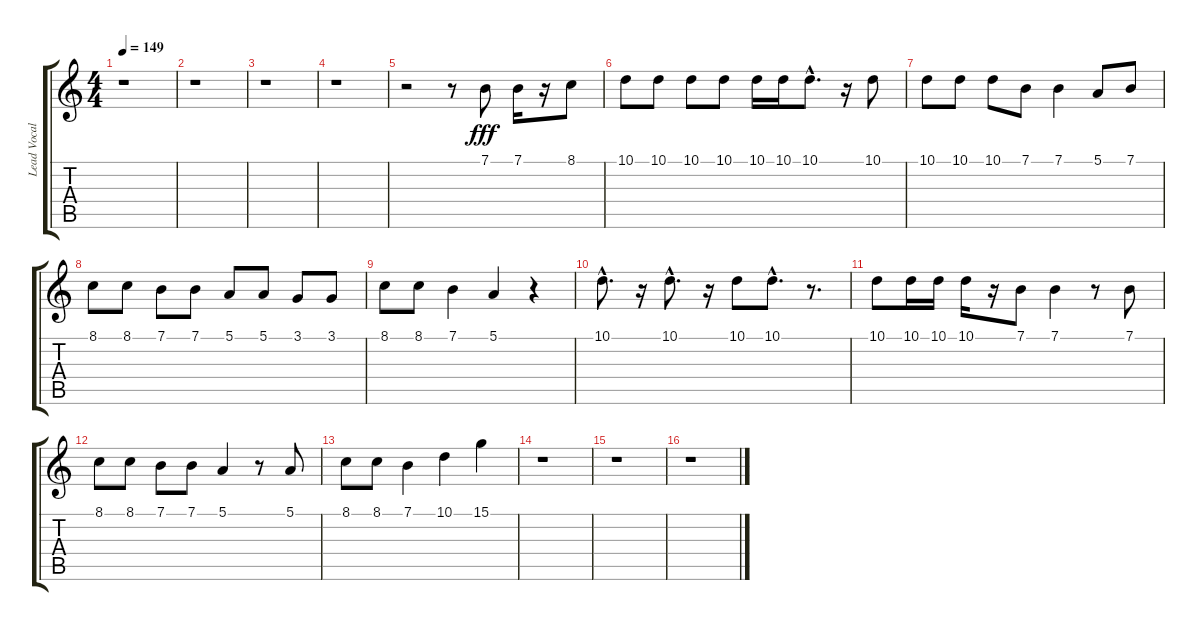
\track ("Lead Vocals" "Lead Vocal") {instrument altosax}
\staff {score tabs}
\tuning (E4 B3 G3 D3 A2 E2) {hide}
\ts (4 4)
\tempo 149
\clef g2
\ks c
r.1{dy fff instrument altosax} |
r.1 |
r.1 |
r.1 |
r.2 r.8 7.1.8 7.1.16 r.16 8.1.8 |
10.1.8 10.1.8 10.1.8 10.1.8 10.1.16 10.1.16 10.1{hac}.8{d} r.16 10.1.8 |
10.1.8 10.1.8 10.1.8 7.1.8 7.1.4 5.1.8 7.1.8 |
8.1.8 8.1.8 7.1.8 7.1.8 5.1.8 5.1.8 3.1.8 3.1.8 |
8.1.8 8.1.8 7.1.4 5.1.4 r.4 |
10.1{hac}.8{d} r.16 10.1{hac}.8{d} r.16 10.1.8 10.1{hac}.8{d} r.8{d} |
10.1.8 10.1.16 10.1.16 10.1.16 r.16 7.1.8 7.1.4 r.8 7.1.8 |
8.1.8 8.1.8 7.1.8 7.1.8 5.1.4 r.8 5.1.8 |
8.1.8 8.1.8 7.1.4 10.1.4 15.1.4 |
r.1 |
r.1 |
r.1
